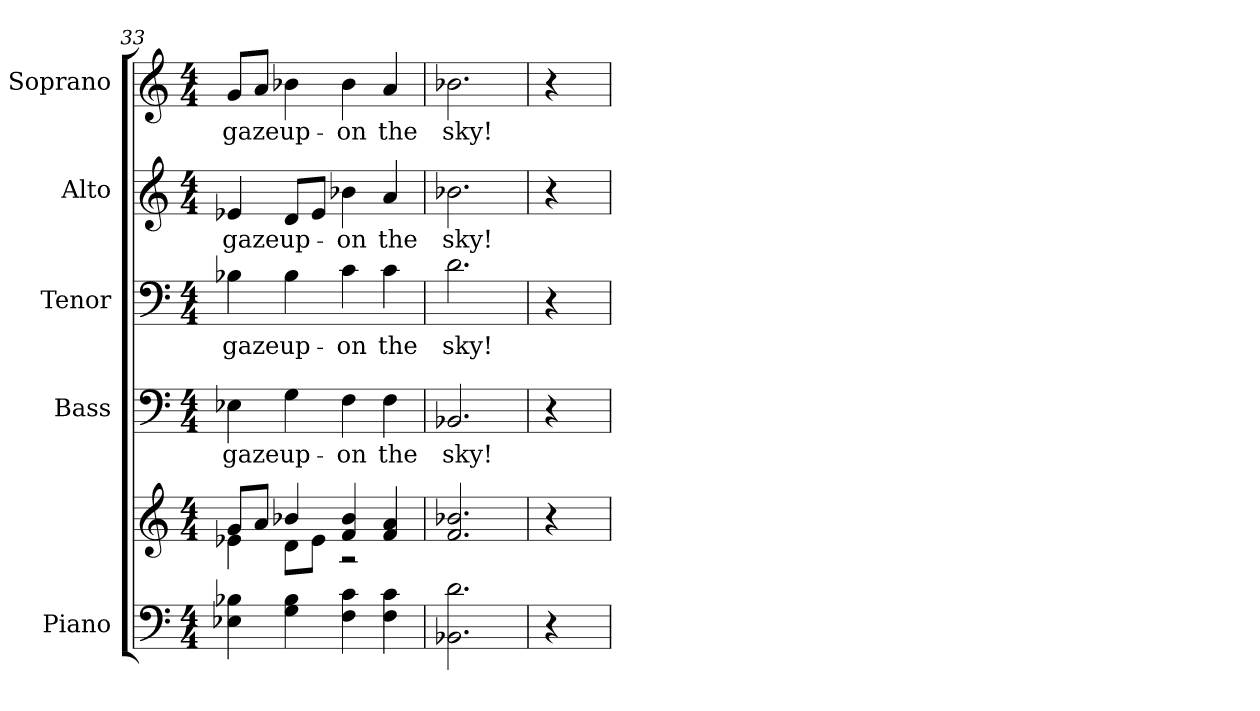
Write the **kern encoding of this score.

**kern	**kern	**kern	**text	**kern	**text	**kern	**text	**kern	**text
*part5	*part5	*part4	*part4	*part3	*part3	*part2	*part2	*part1	*part1
*staff6	*staff5	*staff4	*staff4	*staff3	*staff3	*staff2	*staff2	*staff1	*staff1
*I"Piano	*	*I"Bass	*	*I"Tenor	*	*I"Alto	*	*I"Soprano	*
*I'Pno.	*	*I'B.	*	*I'T.	*	*I'A.	*	*I'S.	*
*clefF4	*clefG2	*clefF4	*	*clefF4	*	*clefG2	*	*clefG2	*
*k[]	*k[]	*k[]	*	*k[]	*	*k[]	*	*k[]	*
*C:	*C:	*C:	*	*C:	*	*C:	*	*C:	*
*M4/4	*M4/4	*M4/4	*	*M4/4	*	*M4/4	*	*M4/4	*
=33	=33	=33	=33	=33	=33	=33	=33	=33	=33
*	*^	*	*	*	*	*	*	*	*
!	!	!	!	!LO:LY:b:color=#000000	!	!	!	!	!	!
!	!	!	!	!	!	!LO:LY:b:color=#000000	!	!	!	!
!	!	!	!	!	!	!	!	!LO:LY:b:color=#000000	!	!
!	!	!	!	!	!	!	!	!	!	!LO:LY:b:color=#000000
4E-Xi\ 4B-Xi	8gi/L	4e-Xi\	4E-Xi\	gaze	4B-Xi\	gaze	4e-Xi/	gaze	8gi/L	gaze
.	8ai/J	.	.	.	.	.	.	.	8ai/J	.
!	!	!	!	!LO:LY:b:color=#000000	!	!	!	!	!	!
!	!	!	!	!	!	!LO:LY:b:color=#000000	!	!	!	!
!	!	!	!	!	!	!	!	!LO:LY:b:color=#000000	!	!
!	!	!	!	!	!	!	!	!	!	!LO:LY:b:color=#000000
4Gi\ 4B-i	4b-Xi/	8di\L	4Gi\	up-	4B-i\	up-	8di/L	up-	4b-Xi\	up-
.	.	8e-i\J	.	.	.	.	8e-i/J	.	.	.
!	!	!	!	!LO:LY:b:color=#000000	!	!	!	!	!	!
!	!	!	!	!	!	!LO:LY:b:color=#000000	!	!	!	!
!	!	!	!	!	!	!	!	!LO:LY:b:color=#000000	!	!
!	!	!	!	!	!	!	!	!	!	!LO:LY:b:color=#000000
4Fi\ 4ci	4fi/ 4b-i	2r	4Fi\	-on	4ci\	-on	4b-Xi\	-on	4b-i\	-on
!	!	!	!	!LO:LY:b:color=#000000	!	!	!	!	!	!
!	!	!	!	!	!	!LO:LY:b:color=#000000	!	!	!	!
!	!	!	!	!	!	!	!	!LO:LY:b:color=#000000	!	!
!	!	!	!	!	!	!	!	!	!	!LO:LY:b:color=#000000
4Fi\ 4ci	4fi/ 4ai	.	4Fi\	the	4ci\	the	4ai/	the	4ai/	the
*	*v	*v	*	*	*	*	*	*	*	*
=34	=34	=34	=34	=34	=34	=34	=34	=34	=34
!	!	!	!LO:LY:b:color=#000000	!	!	!	!	!	!
!	!	!	!	!	!LO:LY:b:color=#000000	!	!	!	!
!	!	!	!	!	!	!	!LO:LY:b:color=#000000	!	!
!	!	!	!	!	!	!	!	!	!LO:LY:b:color=#000000
2.BB-Xi\ 2.di	2.fi/ 2.b-Xi	2.BB-Xi/	sky!	2.di\	sky!	2.b-Xi\	sky!	2.b-Xi\	sky!
!!LO:PB:g=z
=35	=35	=35	=35	=35	=35	=35	=35	=35	=35
4r	4r	4r	.	4r	.	4r	.	4r	.
=	=	=	=	=	=	=	=	=	=
*-	*-	*-	*-	*-	*-	*-	*-	*-	*-
